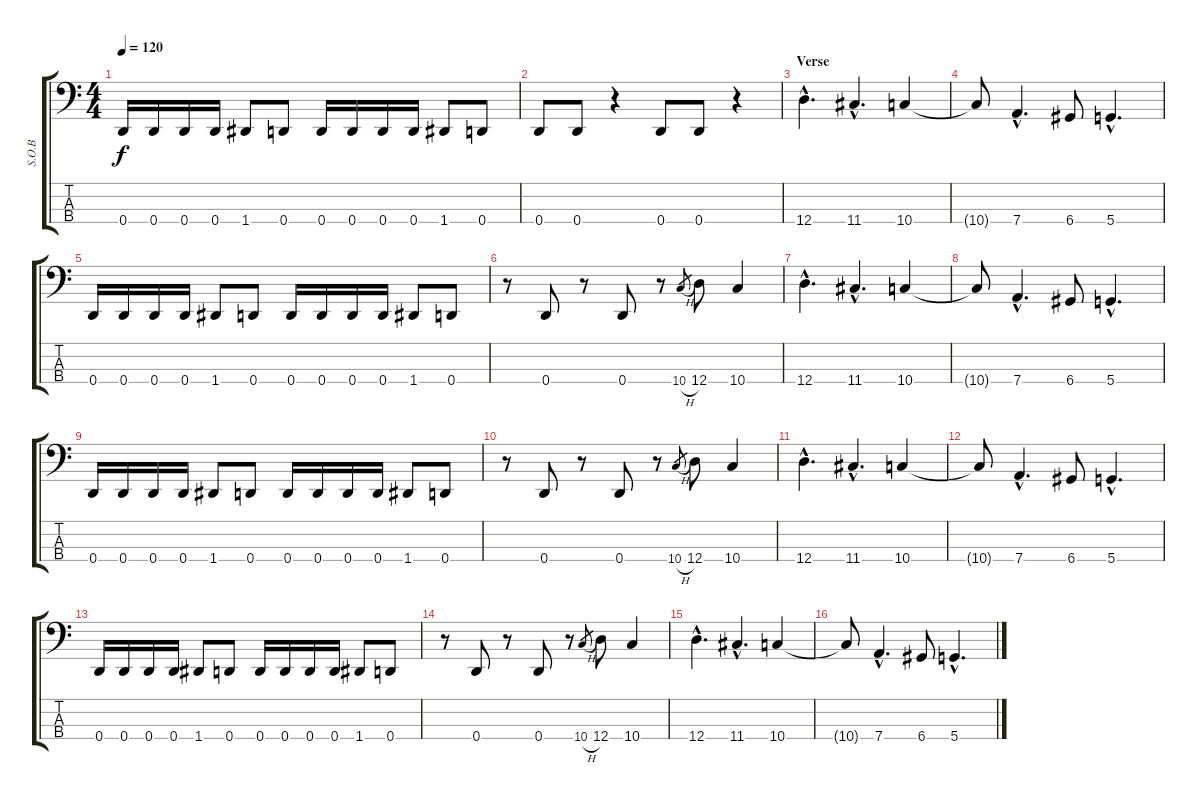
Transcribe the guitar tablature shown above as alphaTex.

\track ("S.O.B" "S.O.B") {instrument electricbasspick}
\staff {score tabs}
\tuning (G2 D2 A1 D1) {hide}
\ts (4 4)
\tempo 120
\clef f4
\ks c
0.4.16{dy f} 0.4.16 0.4.16 0.4.16 1.4.8 0.4.8 0.4.16 0.4.16 0.4.16 0.4.16 1.4.8 0.4.8 |
0.4.8 0.4.8 r.4 0.4.8 0.4.8 r.4 |
\section ("" "Verse")
12.4{hac}.4{d} 11.4{hac}.4{d} 10.4.4 |
10.4{t}.8 7.4{hac}.4{d} 6.4.8 5.4{hac}.4{d} |
0.4.16 0.4.16 0.4.16 0.4.16 1.4.8 0.4.8 0.4.16 0.4.16 0.4.16 0.4.16 1.4.8 0.4.8 |
r.8 0.4.8 r.8 0.4.8 r.8 10.4{h}.8{gr} 12.4.8 10.4.4 |
12.4{hac}.4{d} 11.4{hac}.4{d} 10.4.4 |
10.4{t}.8 7.4{hac}.4{d} 6.4.8 5.4{hac}.4{d} |
0.4.16 0.4.16 0.4.16 0.4.16 1.4.8 0.4.8 0.4.16 0.4.16 0.4.16 0.4.16 1.4.8 0.4.8 |
r.8 0.4.8 r.8 0.4.8 r.8 10.4{h}.8{gr} 12.4.8 10.4.4 |
12.4{hac}.4{d} 11.4{hac}.4{d} 10.4.4 |
10.4{t}.8 7.4{hac}.4{d} 6.4.8 5.4{hac}.4{d} |
0.4.16 0.4.16 0.4.16 0.4.16 1.4.8 0.4.8 0.4.16 0.4.16 0.4.16 0.4.16 1.4.8 0.4.8 |
r.8 0.4.8 r.8 0.4.8 r.8 10.4{h}.8{gr} 12.4.8 10.4.4 |
12.4{hac}.4{d} 11.4{hac}.4{d} 10.4.4 |
10.4{t}.8 7.4{hac}.4{d} 6.4.8 5.4{hac}.4{d}
